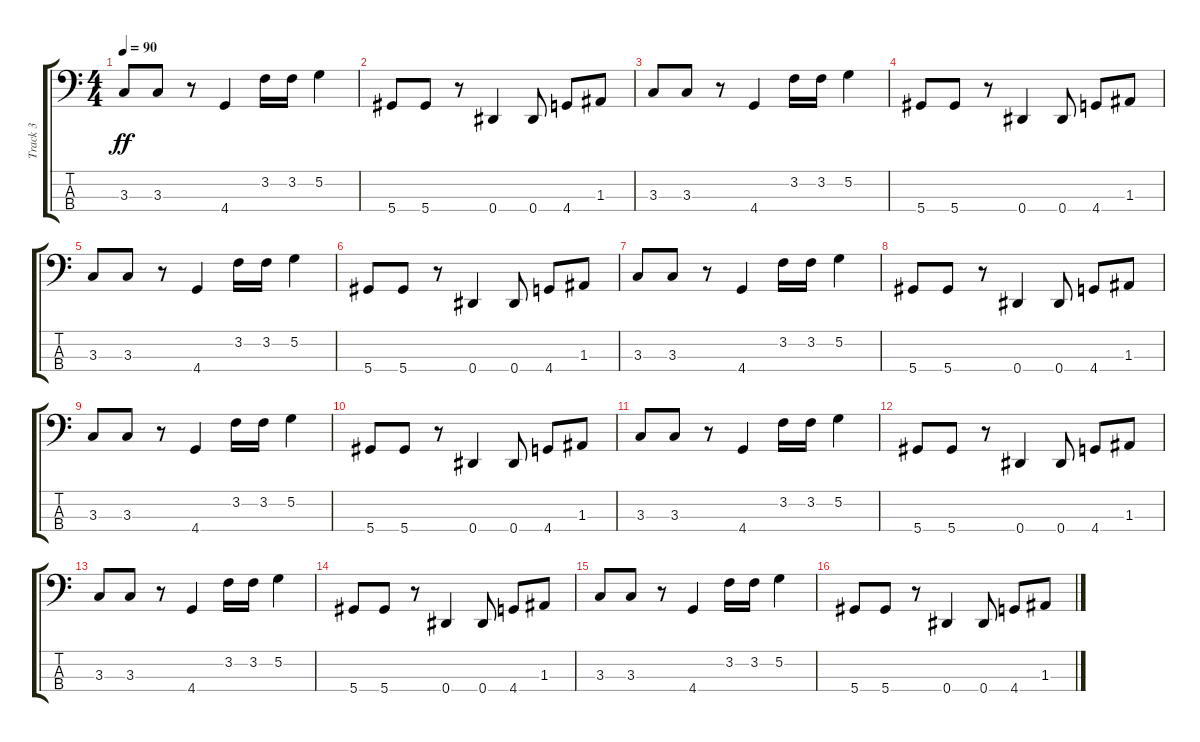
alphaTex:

\track ("Track 3" "Track 3") {instrument electricbassfinger}
\staff {score tabs}
\tuning (G2 D2 A1 Eb1) {hide}
\ts (4 4)
\tempo 90
\clef f4
\ks c
3.3.8{dy ff} 3.3.8 r.8 4.4.4 3.2.16 3.2.16 5.2.4 |
5.4.8 5.4.8 r.8 0.4.4 0.4.8 4.4.8 1.3.8 |
3.3.8 3.3.8 r.8 4.4.4 3.2.16 3.2.16 5.2.4 |
5.4.8 5.4.8 r.8 0.4.4 0.4.8 4.4.8 1.3.8 |
3.3.8 3.3.8 r.8 4.4.4 3.2.16 3.2.16 5.2.4 |
5.4.8 5.4.8 r.8 0.4.4 0.4.8 4.4.8 1.3.8 |
3.3.8 3.3.8 r.8 4.4.4 3.2.16 3.2.16 5.2.4 |
5.4.8 5.4.8 r.8 0.4.4 0.4.8 4.4.8 1.3.8 |
3.3.8 3.3.8 r.8 4.4.4 3.2.16 3.2.16 5.2.4 |
5.4.8 5.4.8 r.8 0.4.4 0.4.8 4.4.8 1.3.8 |
3.3.8 3.3.8 r.8 4.4.4 3.2.16 3.2.16 5.2.4 |
5.4.8 5.4.8 r.8 0.4.4 0.4.8 4.4.8 1.3.8 |
3.3.8 3.3.8 r.8 4.4.4 3.2.16 3.2.16 5.2.4 |
5.4.8 5.4.8 r.8 0.4.4 0.4.8 4.4.8 1.3.8 |
3.3.8 3.3.8 r.8 4.4.4 3.2.16 3.2.16 5.2.4 |
5.4.8 5.4.8 r.8 0.4.4 0.4.8 4.4.8 1.3.8
